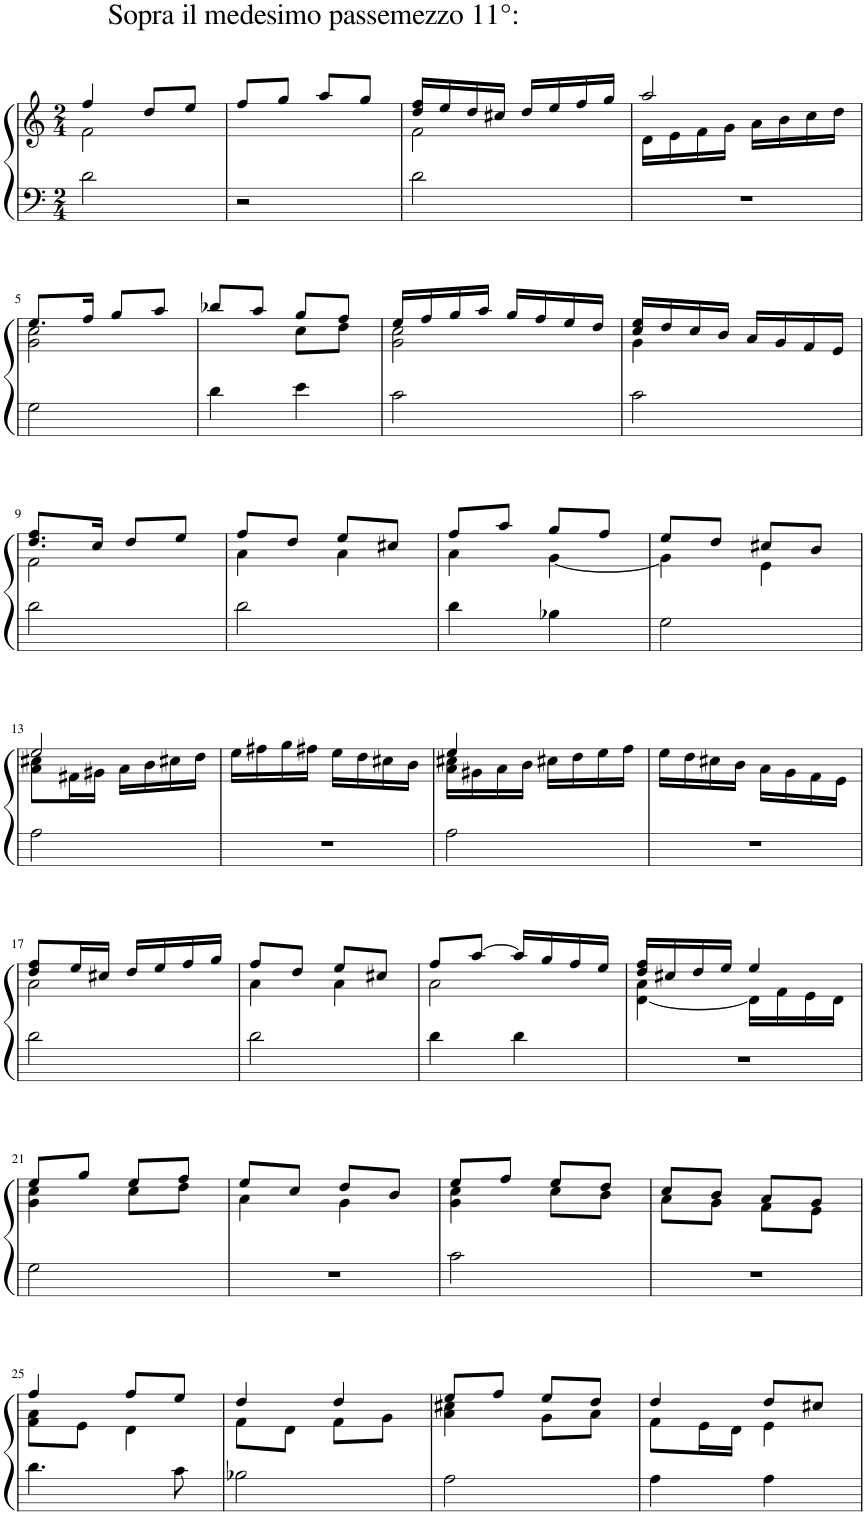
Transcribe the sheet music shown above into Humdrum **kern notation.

**kern	**kern
*part1	*part1
*staff2	*staff1
*I"Piano	*
*I'Pno.	*
*clefF4	*clefG2
*k[]	*k[]
*M2/4	*M2/4
=1	=1
*	*^
2d\	4ff/	2f\
.	8dd/L	.
.	8ee/J	.
*	*v	*v
=2	=2
2r	8ff/L
.	8gg/J
.	8aa/L
.	8gg/J
=3	=3
*	*^
2d\	16dd/ 16ff/LL	2f\
.	16ee/	.
.	16dd/	.
.	16cc#X/JJ	.
.	16dd/LL	.
.	16ee/	.
.	16ff/	.
.	16gg/JJ	.
=4	=4	=4
2r	2aa/	16d\LL
.	.	16e\
.	.	16f\
.	.	16g\JJ
.	.	16a\LL
.	.	16b\
.	.	16cc\
.	.	16dd\JJ
!!LO:LB:g=z	!!
=5	=5	=5
2G\	8.ee/L	2g\ 2cc\
.	16ff/Jk	.
.	8gg/L	.
.	8aa/J	.
=6	=6	=6
4d\	8bb-X/L	4ryy
.	8aa/J	.
4e\	8gg/L	8cc\L
.	8ff/J	8dd\J
=7	=7	=7
2c\	16ee/LL	2g\ 2cc\
.	16ff/	.
.	16gg/	.
.	16aa/JJ	.
.	16gg/LL	.
.	16ff/	.
.	16ee/	.
.	16dd/JJ	.
=8	=8	=8
2c\	16cc/ 16ee/LL	4g\
.	16dd/	.
.	16cc/	.
.	16b/JJ	.
.	16a/LL	4ryy
.	16g/	.
.	16f/	.
.	16e/JJ	.
!!LO:LB:g=z	!!
=9	=9	=9
2d\	8.dd/ 8.ff/L	2f\
.	16cc/Jk	.
.	8dd/L	.
.	8ee/J	.
=10	=10	=10
2d\	8ff/L	4a\
.	8dd/J	.
.	8ee/L	4a\
.	8cc#X/J	.
=11	=11	=11
4d\	8ff/L	4a\
.	8aa/J	.
4B-X\	8gg/L	[4g\
.	8ff/J	.
=12	=12	=12
2G\	8ee/L	4g\]
.	8dd/J	.
.	8cc#X/L	4e\
.	8b/J	.
!!LO:LB:g=z	!!
=13	=13	=13
2A\	2ee/	8a\ 8cc#X\L
.	.	16f#X\L
.	.	16g#X\JJ
.	.	16a\LL
.	.	16b\
.	.	16cc#X\
.	.	16dd\JJ
*	*v	*v
=14	=14
2r	16ee\LL
.	16ff#X\
.	16gg\
.	16ff#X\JJ
.	16ee\LL
.	16dd\
.	16cc#X\
.	16b\JJ
=15	=15
*	*^
2A\	4ee/	16a\ 16cc#X\LL
.	.	16g#X\
.	.	16a\
.	.	16b\JJ
.	16cc#X\LL	4ryy
.	16dd\	.
.	16ee\	.
.	16ff\JJ	.
*	*v	*v
=16	=16
2r	16ee\LL
.	16dd\
.	16cc#X\
.	16b\JJ
.	16a\LL
.	16g\
.	16f\
.	16e\JJ
!!LO:LB:g=z
=17	=17
*	*^
2d\	8dd/ 8ff/L	2a\
.	16ee/L	.
.	16cc#X/JJ	.
.	16dd/LL	.
.	16ee/	.
.	16ff/	.
.	16gg/JJ	.
=18	=18	=18
2d\	8ff/L	4a\
.	8dd/J	.
.	8ee/L	4a\
.	8cc#X/J	.
=19	=19	=19
4d\	8ff/L	2a\
.	[8aa/J	.
4d\	16aa/LL]	.
.	16gg/	.
.	16ff/	.
.	16ee/JJ	.
=20	=20	=20
2r	16dd/ 16ff/LL	[4d\ 4a\
.	16cc#X/	.
.	16dd/	.
.	16ee/JJ	.
.	4ee/	16d\LL]
.	.	16f\
.	.	16e\
.	.	16d\JJ
!!LO:LB:g=z	!!
=21	=21	=21
2G\	8ee/L	4g\ 4cc\
.	8gg/J	.
.	8ee/L	8cc\L
.	8ff/J	8dd\J
=22	=22	=22
2r	8ee/L	4a\
.	8cc/J	.
.	8dd/L	4g\
.	8b/J	.
=23	=23	=23
2c\	8ee/L	4g\ 4cc\
.	8ff/J	.
.	8ee/L	8cc\L
.	8dd/J	8b\J
=24	=24	=24
2r	8cc/L	8a\L
.	8b/J	8g\J
.	8a/L	8f\L
.	8g/J	8e\J
!!LO:LB:g=z	!!
=25	=25	=25
4.d\	4ff/	8f\ 8a\L
.	.	8e\J
.	8ff/L	4d\
8c\	8ee/J	.
=26	=26	=26
2B-X\	4dd/	8f\L
.	.	8d\J
.	4dd/	8f\L
.	.	8g\J
=27	=27	=27
2A\	8ee/L	4a\ 4cc#X\
.	8ff/J	.
.	8ee/L	8g\L
.	8dd/J	8a\J
=28	=28	=28
4A\	4dd/	8f\L
.	.	16e\L
.	.	16d\JJ
4A\	8dd/L	4e\
.	8cc#X/J	.
*	*v	*v
=	=
*-	*-
